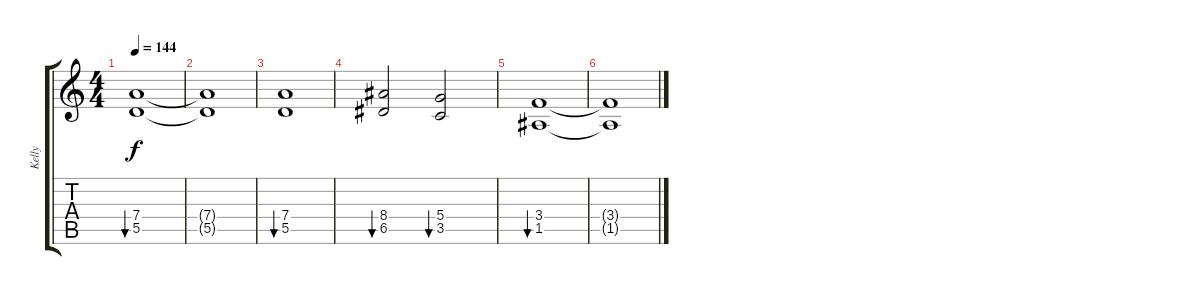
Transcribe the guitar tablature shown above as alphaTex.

\track ("Kelly" "Kelly") {instrument acousticguitarsteel}
\staff {score tabs}
\tuning (E4 B3 G3 D3 A2 E2) {hide}
\ts (4 4)
\tempo 144
\clef g2
\ks c
(7.4 5.5).1{bu 120 dy f} |
(7.4{t} 5.5{t}).1 |
(7.4 5.5).1{bu 120} |
(8.4 6.5).2{bu 120} (5.4 3.5).2{bu 120} |
(3.4 1.5).1{bu 120} |
(3.4{t} 1.5{t}).1
